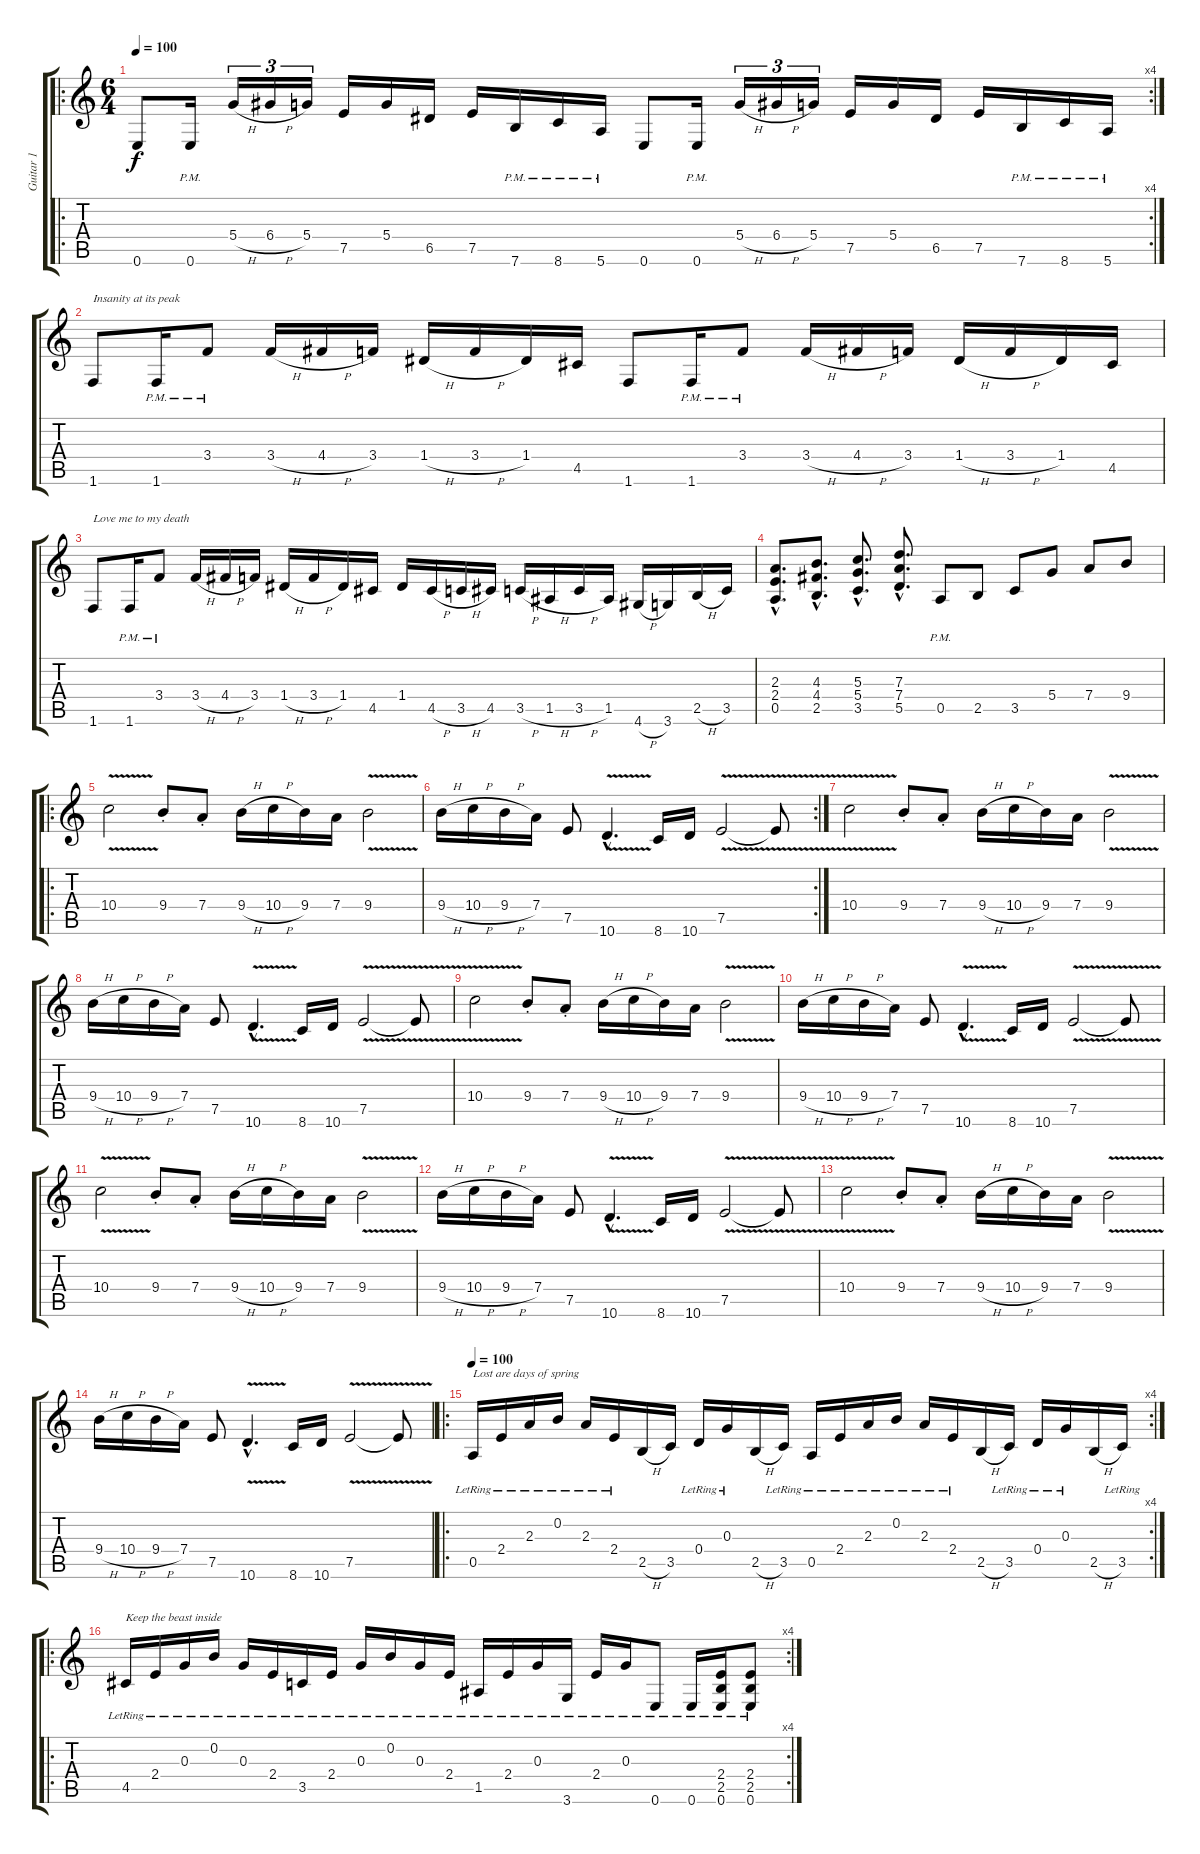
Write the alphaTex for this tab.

\track ("Guitar 1" "Guitar 1") {instrument distortionguitar}
\staff {score tabs}
\tuning (E4 B3 G3 D3 A2 E2) {hide}
\ro
\rc 4
\ts (6 4)
\tempo 100
\clef g2
\ks c
0.6.8{dy f} 0.6{pm}.16 5.4{h}.16{tu (3 2)} 6.4{h}.16{tu (3 2)} 5.4.16{tu (3 2)} 7.5.16 5.4.16 6.5.16 7.5.16 7.6{pm}.16 8.6{pm}.16 5.6{pm}.16 0.6.8 0.6{pm}.16 5.4{h}.16{tu (3 2)} 6.4{h}.16{tu (3 2)} 5.4.16{tu (3 2)} 7.5.16 5.4.16 6.5.16 7.5.16 7.6{pm}.16 8.6{pm}.16 5.6{pm}.16 |
1.6.8{txt "Insanity at its peak"} 1.6{pm}.16 3.4{pm}.8 3.4{h}.16 4.4{h}.16 3.4.16 1.4{h}.16 3.4{h}.16 1.4.16 4.5.16 1.6.8 1.6{pm}.16 3.4{pm}.8 3.4{h}.16 4.4{h}.16 3.4.16 1.4{h}.16 3.4{h}.16 1.4.16 4.5.16 |
1.6.8{txt "Love me to my death"} 1.6{pm}.16 3.4{pm}.8 3.4{h}.16 4.4{h}.16 3.4.16 1.4{h}.16 3.4{h}.16 1.4.16 4.5.16 1.4.16 4.5{h}.16 3.5{h}.16 4.5.16 3.5{h}.16 1.5{h}.16 3.5{h}.16 1.5.16 4.6{h}.16 3.6.16 2.5{h}.16 3.5.16 |
(2.3{hac} 2.4{hac} 0.5{hac}).8{d} (4.3{hac} 4.4{hac} 2.5{hac}).8{d} (5.3{hac} 5.4{hac} 3.5{hac}).8{d} (7.3{hac} 7.4{hac} 5.5{hac}).8{d} 0.5{pm}.8 2.5.8 3.5.8 5.4.8 7.4.8 9.4.8 |
\ro
10.4{v}.2 9.4{st}.8 7.4{st}.8 9.4{h}.16 10.4{h}.16 9.4.16 7.4.16 9.4{v}.2 |
\rc 2
9.4{h}.16 10.4{h}.16 9.4{h}.16 7.4.16 7.5.8 10.6{v hac}.4{d} 8.6.16 10.6.16 7.5{v}.2 7.5{t}.8 |
10.4{v}.2 9.4{st}.8 7.4{st}.8 9.4{h}.16 10.4{h}.16 9.4.16 7.4.16 9.4{v}.2 |
9.4{h}.16 10.4{h}.16 9.4{h}.16 7.4.16 7.5.8 10.6{v hac}.4{d} 8.6.16 10.6.16 7.5{v}.2 7.5{t}.8 |
10.4{v}.2 9.4{st}.8 7.4{st}.8 9.4{h}.16 10.4{h}.16 9.4.16 7.4.16 9.4{v}.2 |
9.4{h}.16 10.4{h}.16 9.4{h}.16 7.4.16 7.5.8 10.6{v hac}.4{d} 8.6.16 10.6.16 7.5{v}.2 7.5{t}.8 |
10.4{v}.2 9.4{st}.8 7.4{st}.8 9.4{h}.16 10.4{h}.16 9.4.16 7.4.16 9.4{v}.2 |
9.4{h}.16 10.4{h}.16 9.4{h}.16 7.4.16 7.5.8 10.6{v hac}.4{d} 8.6.16 10.6.16 7.5{v}.2 7.5{t}.8 |
10.4{v}.2 9.4{st}.8 7.4{st}.8 9.4{h}.16 10.4{h}.16 9.4.16 7.4.16 9.4{v}.2 |
9.4{h}.16 10.4{h}.16 9.4{h}.16 7.4.16 7.5.8 10.6{v hac}.4{d} 8.6.16 10.6.16 7.5{v}.2 7.5{t}.8 |
\ro
\rc 4
\tempo 100
0.5{lr}.16{txt "Lost are days of spring" instrument acousticguitarsteel} 2.4{lr}.16 2.3{lr}.16 0.2{lr}.16 2.3{lr}.16 2.4{lr}.16 2.5{h}.16 3.5.16 0.4{lr}.16 0.3{lr}.16 2.5{h}.16 3.5{lr}.16 0.5{lr}.16 2.4{lr}.16 2.3{lr}.16 0.2{lr}.16 2.3{lr}.16 2.4{lr}.16 2.5{h}.16 3.5{lr}.16 0.4{lr}.16 0.3{lr}.16 2.5{h}.16 3.5{lr}.16 |
\ro
\rc 4
4.5{lr}.16{txt "Keep the beast inside" instrument acousticguitarsteel} 2.4{lr}.16 0.3{lr}.16 0.2{lr}.16 0.3{lr}.16 2.4{lr}.16 3.5{lr}.16 2.4{lr}.16 0.3{lr}.16 0.2{lr}.16 0.3{lr}.16 2.4{lr}.16 1.5{lr}.16 2.4{lr}.16 0.3{lr}.16 3.6{lr}.16 2.4{lr}.16 0.3{lr}.16 0.6{lr}.8 0.6{lr}.16 (2.4{lr} 2.5{lr} 0.6{lr}).16 (2.4{lr} 2.5{lr} 0.6{lr}).8
